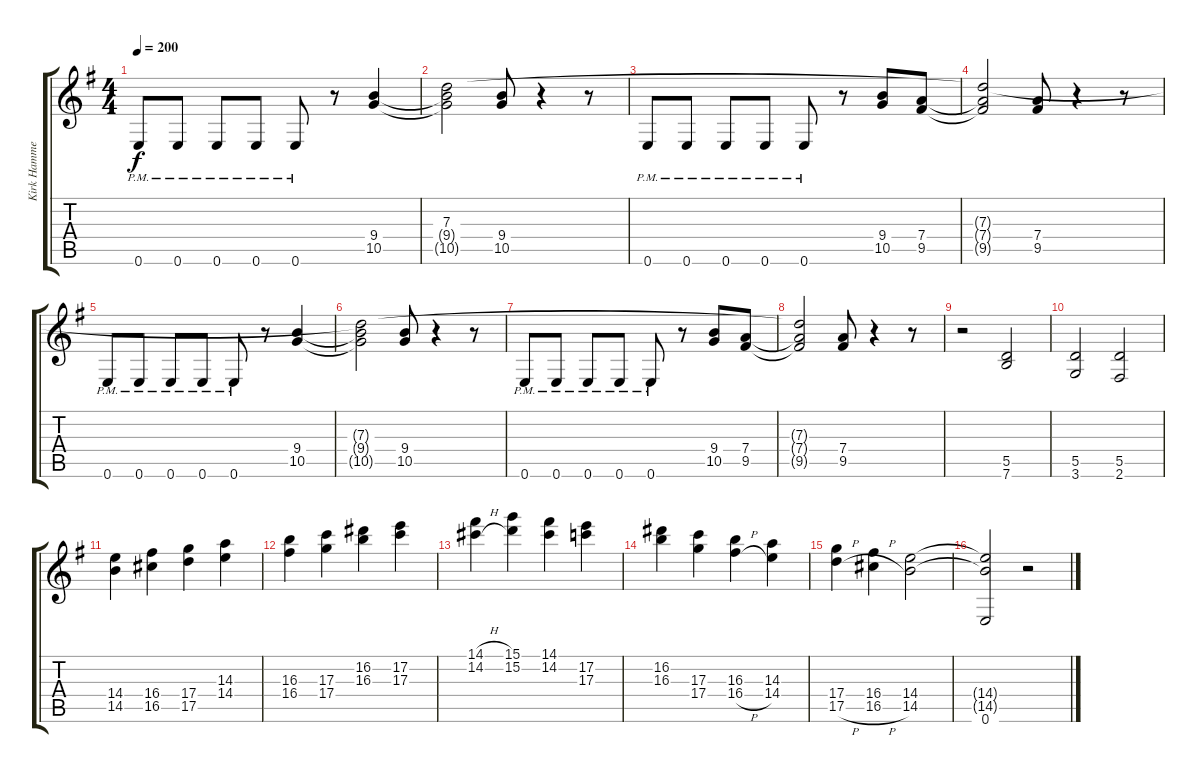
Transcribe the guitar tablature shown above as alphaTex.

\track ("Kirk Hammett" "Kirk Hamme") {instrument overdrivenguitar}
\staff {score tabs}
\tuning (E4 B3 G3 D3 A2 E2) {hide}
\ts (4 4)
\tempo 200
\clef g2
\ks g
0.6{pm}.8{dy f} 0.6{pm}.8 0.6{pm}.8 0.6{pm}.8 0.6{pm}.8 r.8 (9.4 10.5).4 |
(7.3{t} 9.4{t} 10.5{t}).2 (9.4 10.5).8 r.4 r.8 |
0.6{pm}.8 0.6{pm}.8 0.6{pm}.8 0.6{pm}.8 0.6{pm}.8 r.8 (9.4 10.5).8 (7.4 9.5).8 |
(7.3{t} 7.4{t} 9.5{t}).2 (7.4 9.5).8 r.4 r.8 |
0.6{pm}.8 0.6{pm}.8 0.6{pm}.8 0.6{pm}.8 0.6{pm}.8 r.8 (9.4 10.5).4 |
(7.3{t} 9.4{t} 10.5{t}).2 (9.4 10.5).8 r.4 r.8 |
0.6{pm}.8 0.6{pm}.8 0.6{pm}.8 0.6{pm}.8 0.6{pm}.8 r.8 (9.4 10.5).8 (7.4 9.5).8 |
(7.3{t} 7.4{t} 9.5{t}).2 (7.4 9.5).8 r.4 r.8 |
r.2 (5.5 7.6).2 |
(5.5 3.6).2 (5.5 2.6).2 |
(14.4 14.5).4 (16.4 16.5).4 (17.4 17.5).4 (14.3 14.4).4 |
(16.3 16.4).4 (17.3 17.4).4 (16.2 16.3).4 (17.2 17.3).4 |
(14.1{h} 14.2{h}).4 (15.1 15.2).4 (14.1 14.2).4 (17.2 17.3).4 |
(16.2 16.3).4 (17.3 17.4).4 (16.3 16.4{h}).4 (14.3 14.4).4 |
(17.4 17.5{h}).4 (16.4 16.5{h}).4 (14.4 14.5).2 |
(14.4{t} 14.5{t} 0.6).2 r.2
